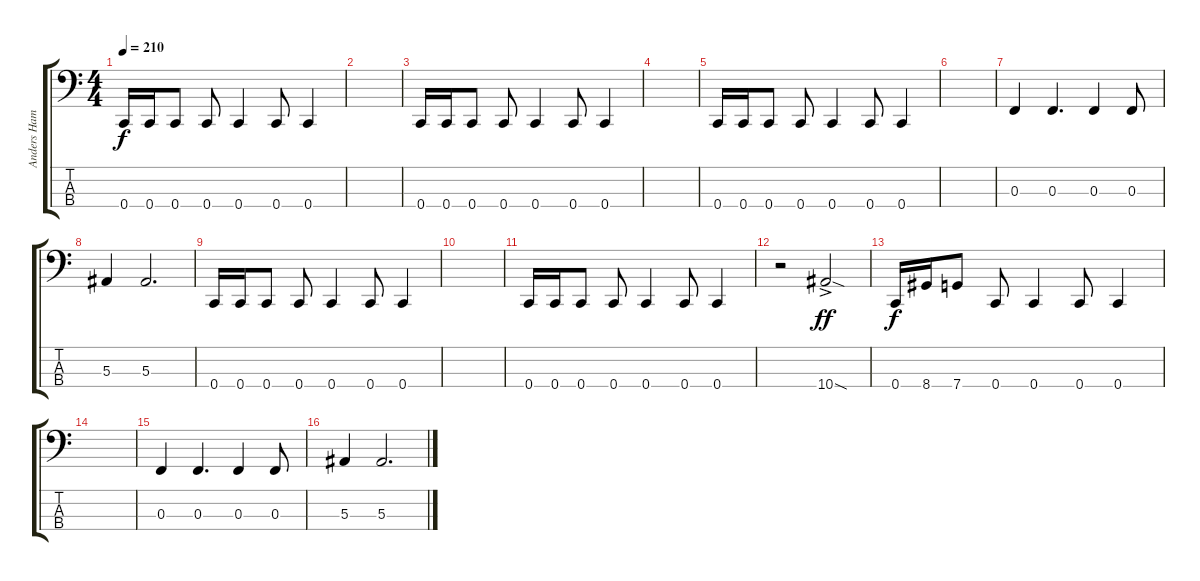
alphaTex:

\track ("Anders Hammer" "Anders Ham") {instrument slapbass1}
\staff {score tabs}
\tuning (Eb2 Bb1 F1 C1) {hide}
\ts (4 4)
\tempo 210
\clef f4
\ks c
0.4.16{dy f} 0.4.16 0.4.8 0.4.8 0.4.4 0.4.8 0.4.4 |
|
0.4.16 0.4.16 0.4.8 0.4.8 0.4.4 0.4.8 0.4.4 |
|
0.4.16 0.4.16 0.4.8 0.4.8 0.4.4 0.4.8 0.4.4 |
|
0.3.4 0.3.4{d} 0.3.4 0.3.8 |
5.3.4 5.3.2{d} |
0.4.16 0.4.16 0.4.8 0.4.8 0.4.4 0.4.8 0.4.4 |
|
0.4.16 0.4.16 0.4.8 0.4.8 0.4.4 0.4.8 0.4.4 |
r.2 10.4{sod ac}.2{dy ff} |
0.4.16{dy f} 8.4.16 7.4.8 0.4.8 0.4.4 0.4.8 0.4.4 |
|
0.3.4 0.3.4{d} 0.3.4 0.3.8 |
5.3.4 5.3.2{d}
